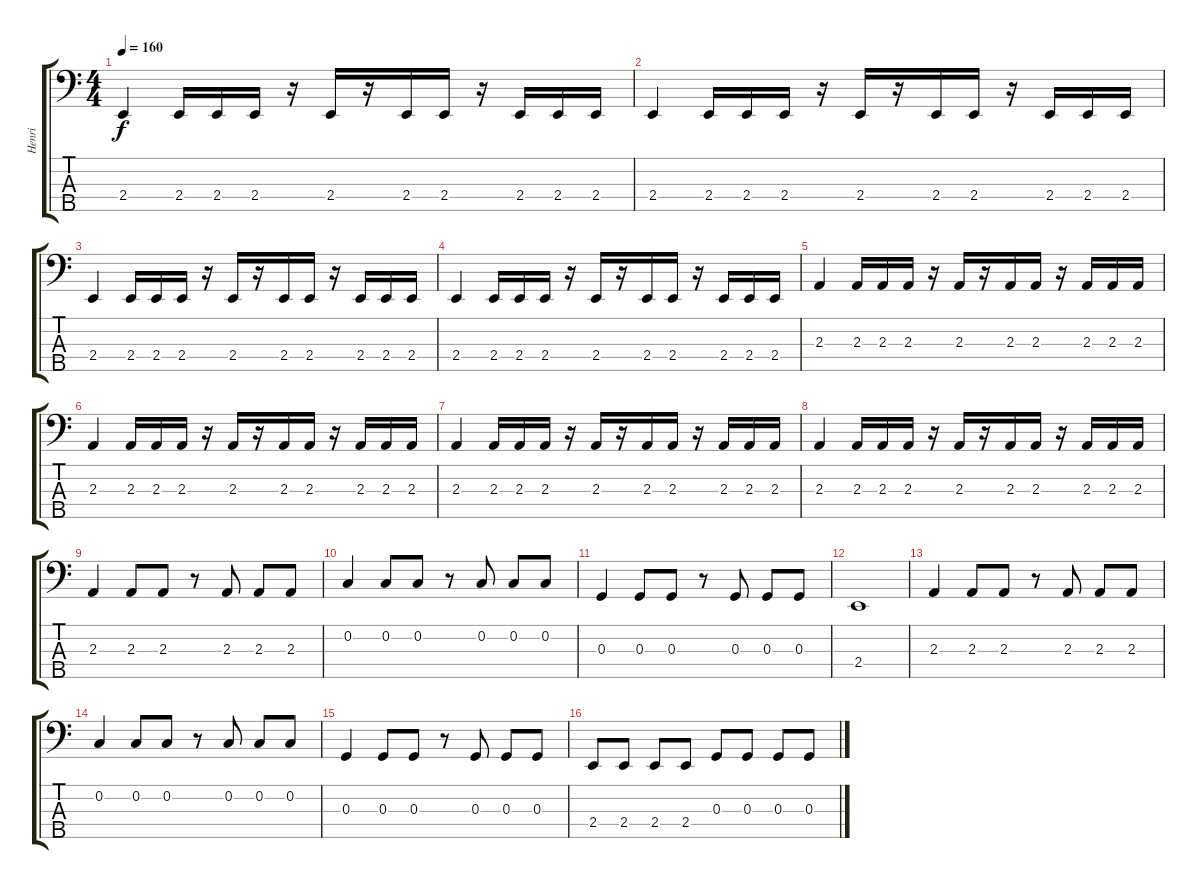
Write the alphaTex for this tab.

\track ("Henri" "Henri") {instrument electricbassfinger}
\staff {score tabs}
\tuning (F2 C2 G1 D1 A0) {hide}
\ts (4 4)
\tempo 160
\clef f4
\ks c
2.4.4{dy f} 2.4.16 2.4.16 2.4.16 r.16 2.4.16 r.16 2.4.16 2.4.16 r.16 2.4.16 2.4.16 2.4.16 |
2.4.4 2.4.16 2.4.16 2.4.16 r.16 2.4.16 r.16 2.4.16 2.4.16 r.16 2.4.16 2.4.16 2.4.16 |
2.4.4 2.4.16 2.4.16 2.4.16 r.16 2.4.16 r.16 2.4.16 2.4.16 r.16 2.4.16 2.4.16 2.4.16 |
2.4.4 2.4.16 2.4.16 2.4.16 r.16 2.4.16 r.16 2.4.16 2.4.16 r.16 2.4.16 2.4.16 2.4.16 |
2.3.4 2.3.16 2.3.16 2.3.16 r.16 2.3.16 r.16 2.3.16 2.3.16 r.16 2.3.16 2.3.16 2.3.16 |
2.3.4 2.3.16 2.3.16 2.3.16 r.16 2.3.16 r.16 2.3.16 2.3.16 r.16 2.3.16 2.3.16 2.3.16 |
2.3.4 2.3.16 2.3.16 2.3.16 r.16 2.3.16 r.16 2.3.16 2.3.16 r.16 2.3.16 2.3.16 2.3.16 |
2.3.4 2.3.16 2.3.16 2.3.16 r.16 2.3.16 r.16 2.3.16 2.3.16 r.16 2.3.16 2.3.16 2.3.16 |
2.3.4 2.3.8 2.3.8 r.8 2.3.8 2.3.8 2.3.8 |
0.2.4 0.2.8 0.2.8 r.8 0.2.8 0.2.8 0.2.8 |
0.3.4 0.3.8 0.3.8 r.8 0.3.8 0.3.8 0.3.8 |
2.4.1 |
2.3.4 2.3.8 2.3.8 r.8 2.3.8 2.3.8 2.3.8 |
0.2.4 0.2.8 0.2.8 r.8 0.2.8 0.2.8 0.2.8 |
0.3.4 0.3.8 0.3.8 r.8 0.3.8 0.3.8 0.3.8 |
2.4.8 2.4.8 2.4.8 2.4.8 0.3.8 0.3.8 0.3.8 0.3.8
